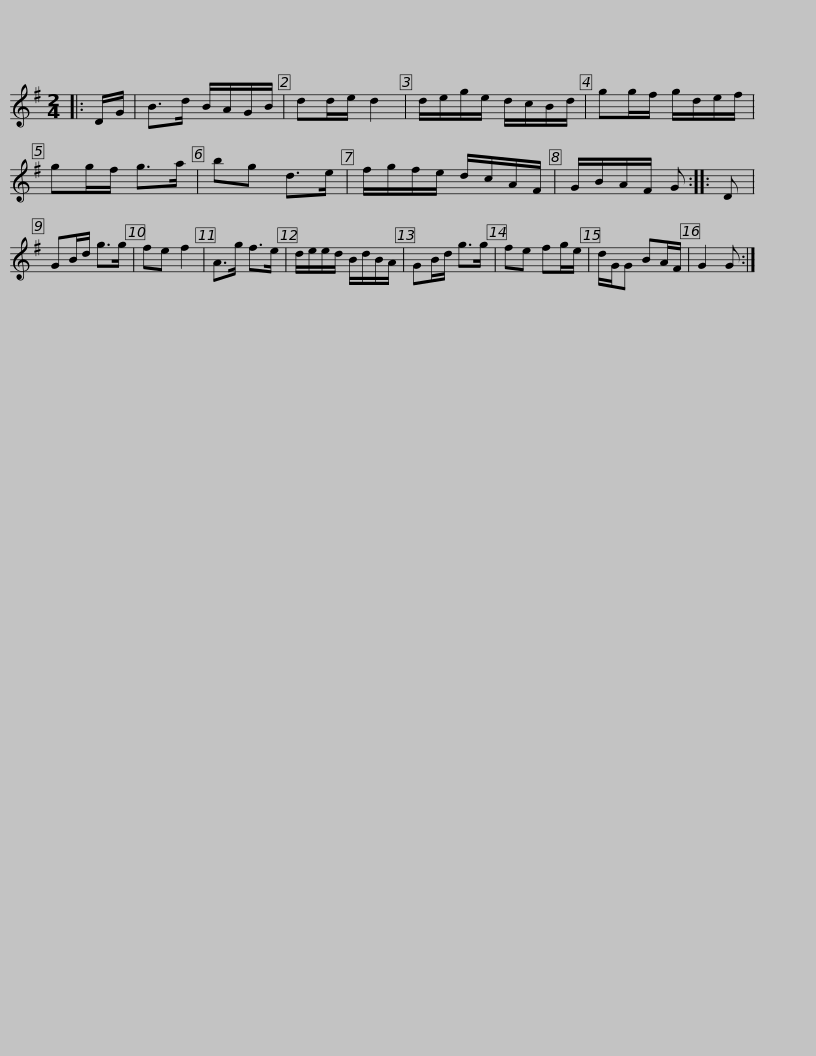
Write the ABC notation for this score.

X:1
L:1/8
M:2/4
I:linebreak $
K:G
V:1 treble
V:1
|: D/G/ | B>d B/A/G/B/ | dd/e/ d2 | d/e/g/e/ d/c/B/d/ | gg/f/ g/d/e/f/ | %5
 gg/f/ g>a | bg d>e | f/g/f/e/ d/c/A/F/ |$ G/B/A/F/ G :: D | %10
 GB/d/ g>g | fe f2 | A>g f>e | d/e/e/d/ B/d/B/A/ | GB/d/ g>g | %15
 fe fg/e/ | d/G/G BA/F/ |$ G2 G :| %18
